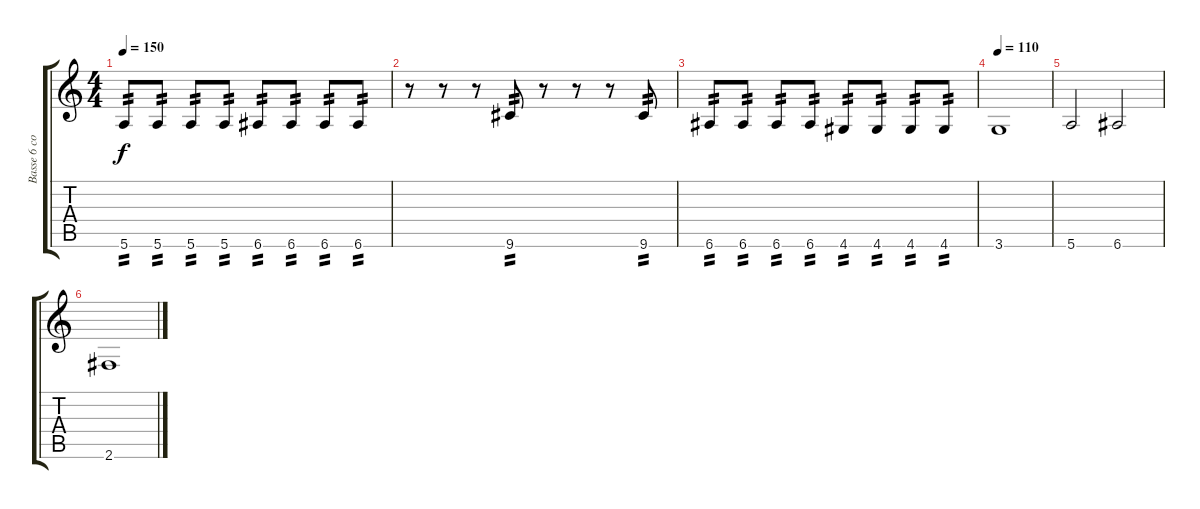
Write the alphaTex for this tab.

\track ("Basse 6 cordes" "Basse 6 co") {instrument electricbassfinger}
\staff {score tabs}
\tuning (E4 B3 G3 D3 A2 E2) {hide}
\ts (4 4)
\tempo 150
\clef g2
\ks c
5.6.8{tp 2 dy f} 5.6.8{tp 2} 5.6.8{tp 2} 5.6.8{tp 2} 6.6.8{tp 2} 6.6.8{tp 2} 6.6.8{tp 2} 6.6.8{tp 2} |
r.8 r.8 r.8 9.6.8{tp 2} r.8 r.8 r.8 9.6.8{tp 2} |
6.6.8{tp 2} 6.6.8{tp 2} 6.6.8{tp 2} 6.6.8{tp 2} 4.6.8{tp 2} 4.6.8{tp 2} 4.6.8{tp 2} 4.6.8{tp 2} |
\tempo 110
3.6.1 |
5.6.2 6.6.2 |
2.6.1
